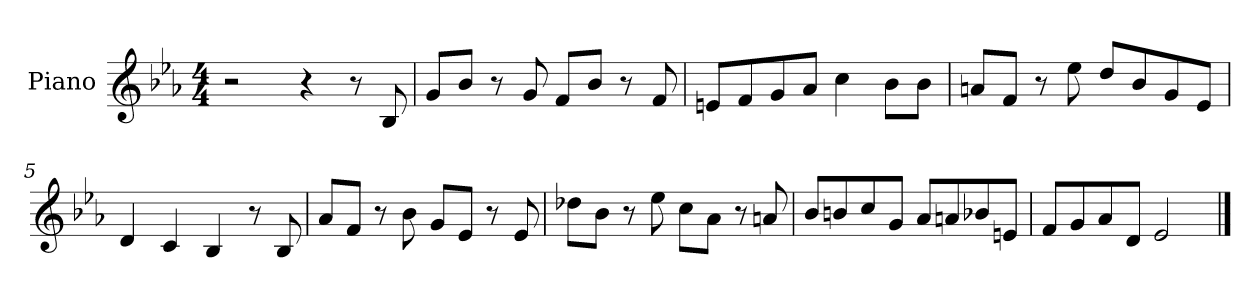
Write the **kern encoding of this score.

**kern
*part1
*staff1
*I"Piano
*I'Pno.
*clefG2
*k[b-e-a-]
*M4/4
*MM120
=1
2r
4r
8r
8B-/
=2
8g/L
8b-/J
8r
8g/
8f/L
8b-/J
8r
8f/
=3
8en/L
8f/
8g/
8a-/J
4cc\
8b-\L
8b-\J
=4
8an/L
8f/J
8r
8ee-\
8dd/L
8b-/
8g/
8e-/J
=5
4d/
4c/
4B-/
8r
8B-/
=6
8a-/L
8f/J
8r
8b-\
8g/L
8e-/J
8r
8e-/
!!LO:LB:g=z
=7
8dd-X\L
8b-\J
8r
8ee-\
8cc\L
8a-\J
8r
8an/
=8
8b-/L
8bn/
8cc/
8g/J
8a-/L
8an/
8b-X/
8en/J
=9
8f/L
8g/
8a-/
8d/J
2e-/
==
*-
